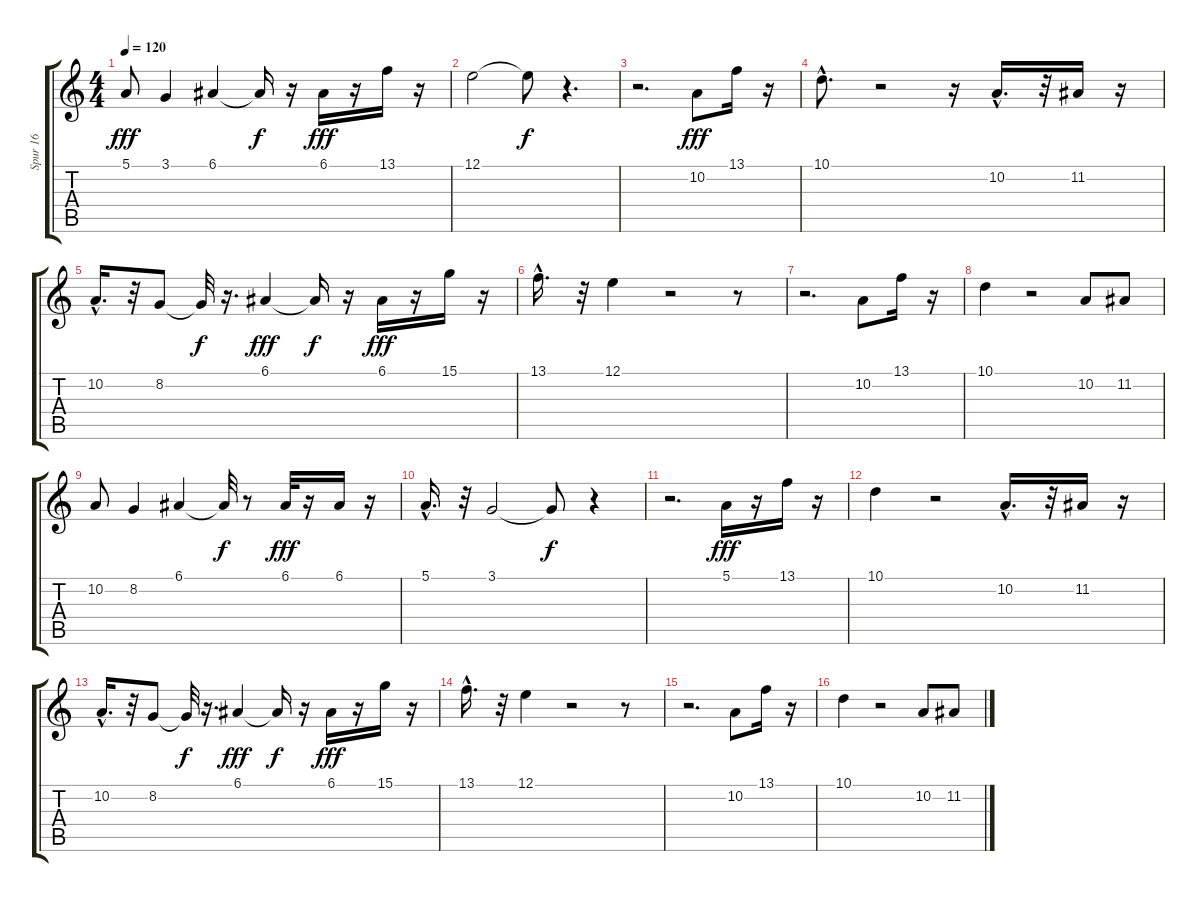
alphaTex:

\track ("Spur 16" "Spur 16") {instrument pad4choir}
\staff {score tabs}
\tuning (E4 B3 G3 D3 A2 E2) {hide}
\ts (4 4)
\tempo 120
\clef g2
\ks c
5.1.8{dy fff} 3.1.4 6.1.4 6.1{t}.16{dy f} r.16 6.1.16{dy fff} r.16 13.1.16 r.16 |
12.1.2 12.1{t}.8{dy f} r.4{d} |
r.2{d} 10.2.8{dy fff} 13.1.16 r.16 |
10.1{hac}.8{d} r.2 r.16 10.2{hac}.16{d} r.32 11.2.16 r.16 |
10.2{hac}.16{d} r.32 8.2.8 8.2{t}.32{dy f} r.16{d} 6.1.4{dy fff} 6.1{t}.16{dy f} r.16 6.1.16{dy fff} r.16 15.1.16 r.16 |
13.1{hac}.16{d} r.32 12.1.4 r.2 r.8 |
r.2{d} 10.2.8 13.1.16 r.16 |
10.1.4 r.2 10.2.8 11.2.8 |
10.2.8 8.2.4 6.1.4 6.1{t}.32{dy f} r.8 6.1.32{dy fff} r.16 6.1.16 r.16 |
5.1{hac}.16{d} r.32 3.1.2 3.1{t}.8{dy f} r.4 |
r.2{d} 5.1.16{dy fff} r.16 13.1.16 r.16 |
10.1.4 r.2 10.2{hac}.16{d} r.32 11.2.16 r.16 |
10.2{hac}.16{d} r.32 8.2.8 8.2{t}.32{dy f} r.16{d} 6.1.4{dy fff} 6.1{t}.16{dy f} r.16 6.1.16{dy fff} r.16 15.1.16 r.16 |
13.1{hac}.16{d} r.32 12.1.4 r.2 r.8 |
r.2{d} 10.2.8 13.1.16 r.16 |
10.1.4 r.2 10.2.8 11.2.8
